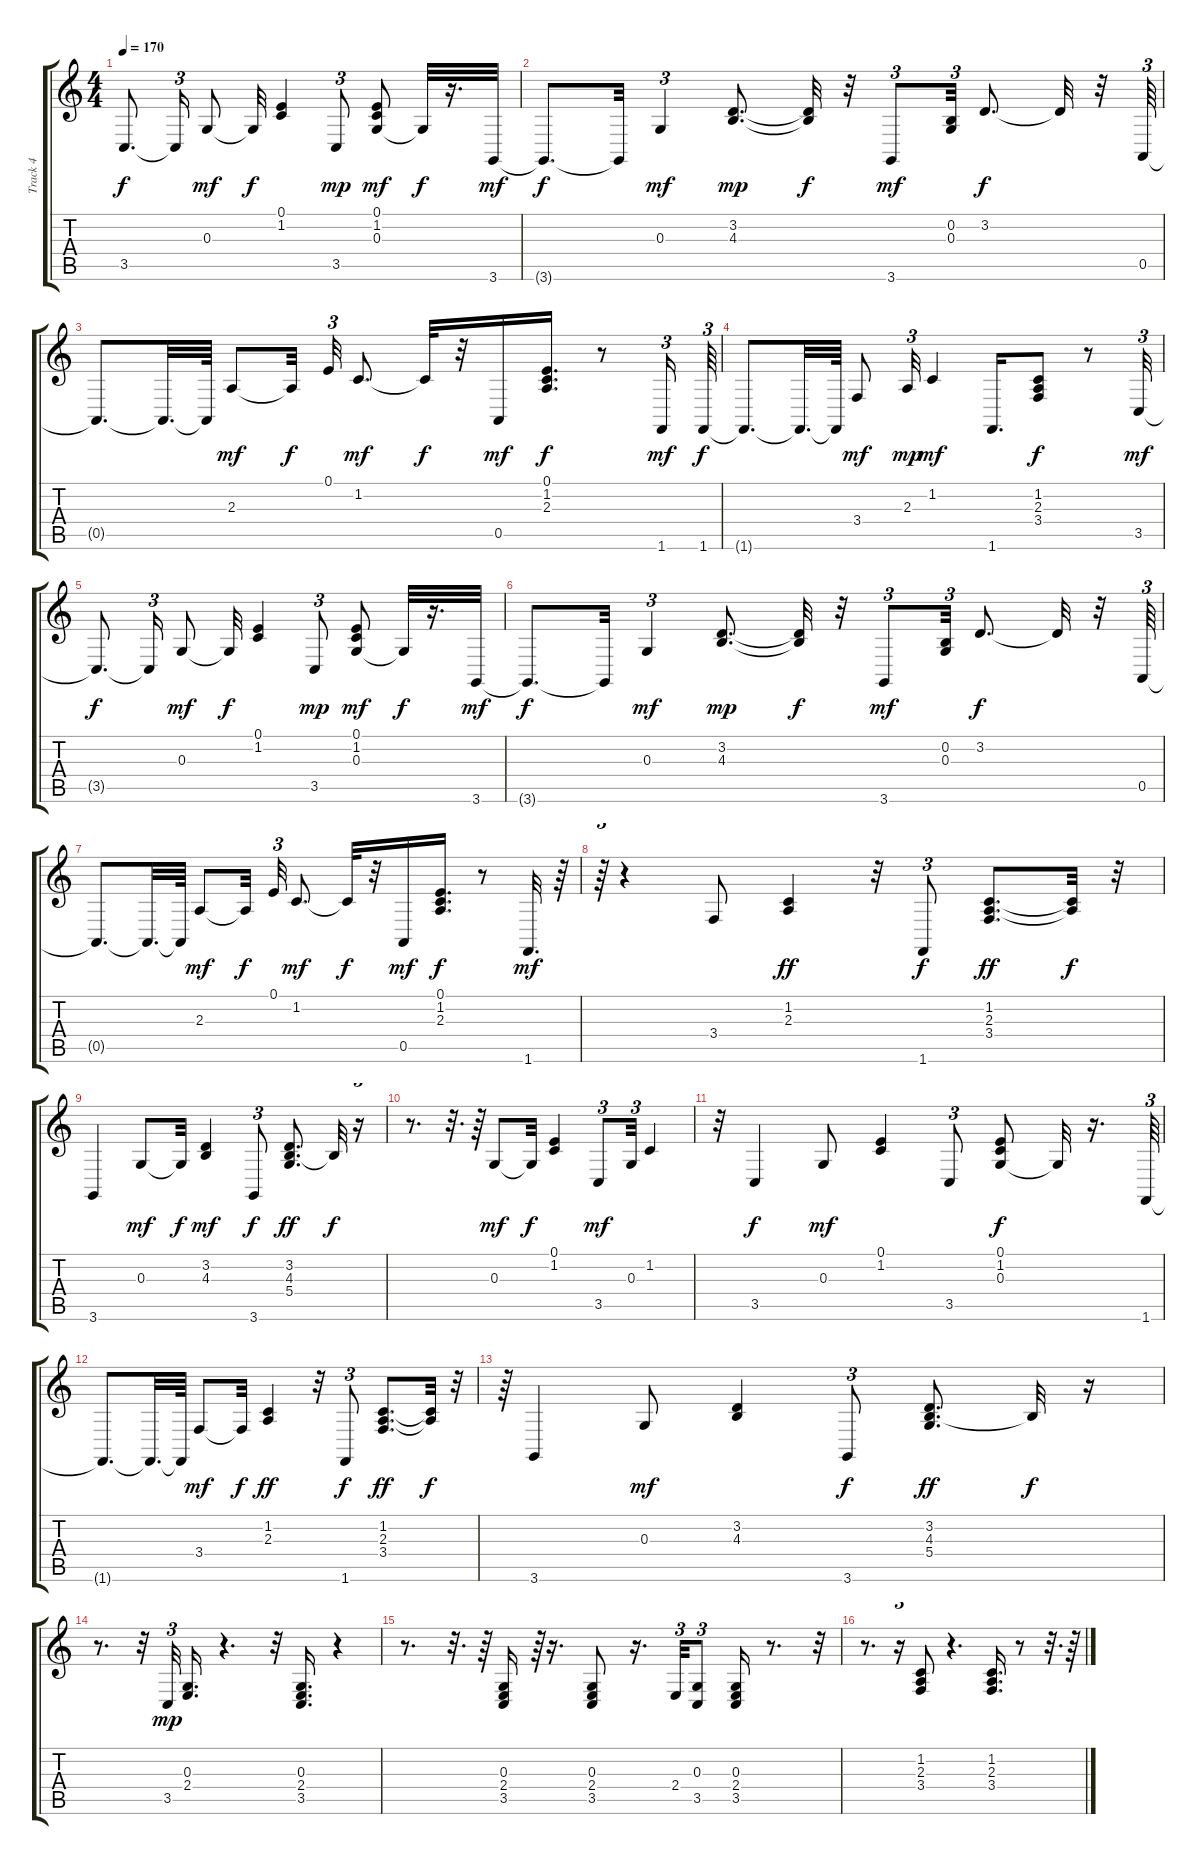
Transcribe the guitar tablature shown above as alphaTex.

\track ("Track 4" "Track 4") {instrument acousticgrandpiano}
\staff {score tabs}
\tuning (E4 B3 G3 D3 A2 E2) {hide}
\ts (4 4)
\tempo 170
\clef g2
\ks c
3.5{t}.8{d dy f} 3.5{t}.16{tu (3 2)} 0.3.8{dy mf} 0.3{t}.32{dy f} (0.1 1.2).4 3.5.8{tu (3 2) dy mp} (0.1 1.2 0.3).8{dy mf} 0.3{t}.32{dy f} r.16{d} 3.6.32{dy mf} |
3.6{t}.8{d dy f} 3.6{t}.32 0.3.4{tu (3 2) dy mf} (3.2 4.3).8{d dy mp} (3.2{t} 4.3{t}).32{dy f} r.32 3.6.8{tu (3 2) dy mf} (0.2 0.3).32{tu (3 2)} 3.2.8{d dy f} 3.2{t}.32 r.32 0.5.64{tu (3 2)} |
0.5{t}.8{d} 0.5{t}.32{d} 0.5{t}.64 2.3.8{dy mf} 2.3{t}.32{dy f} 0.1.32{tu (3 2)} 1.2.8{d dy mf} 1.2{t}.32{dy f} r.32 0.5.16{dy mf} (0.1 1.2 2.3).16{d dy f} r.8 1.6.16{tu (3 2) dy mf} 1.6.64{tu (3 2) dy f} |
1.6{t}.8{d} 1.6{t}.32{d} 1.6{t}.64 3.4.8{dy mf} 2.3.32{tu (3 2) dy mp} 1.2.4{dy mf} 1.6.16{d} (1.2 2.3 3.4).8{dy f} r.8 3.5.32{tu (3 2) dy mf} |
3.5{t}.8{d dy f} 3.5{t}.16{tu (3 2)} 0.3.8{dy mf} 0.3{t}.32{dy f} (0.1 1.2).4 3.5.8{tu (3 2) dy mp} (0.1 1.2 0.3).8{dy mf} 0.3{t}.32{dy f} r.16{d} 3.6.32{dy mf} |
3.6{t}.8{d dy f} 3.6{t}.32 0.3.4{tu (3 2) dy mf} (3.2 4.3).8{d dy mp} (3.2{t} 4.3{t}).32{dy f} r.32 3.6.8{tu (3 2) dy mf} (0.2 0.3).32{tu (3 2)} 3.2.8{d dy f} 3.2{t}.32 r.32 0.5.64{tu (3 2)} |
0.5{t}.8{d} 0.5{t}.32{d} 0.5{t}.64 2.3.8{dy mf} 2.3{t}.32{dy f} 0.1.32{tu (3 2)} 1.2.8{d dy mf} 1.2{t}.32{dy f} r.32 0.5.16{dy mf} (0.1 1.2 2.3).16{d dy f} r.8 1.6.32{d dy mf} r.64 |
r.64{tu (3 2)} r.4 3.4.8 (1.2 2.3).4{dy ff} r.32 1.6.8{tu (3 2) dy f} (1.2 2.3 3.4).8{d dy ff} (1.2{t} 2.3{t}).32{dy f} r.32 |
3.6.4 0.3.8{dy mf} 0.3{t}.32{dy f} (3.2 4.3).4{dy mf} 3.6.8{tu (3 2) dy f} (3.2 4.3 5.4).8{d dy ff} 4.3{t}.32{dy f} r.16{tu (3 2)} |
r.8{d} r.32{d} r.64 0.3.8{dy mf} 0.3{t}.32{dy f} (0.1 1.2).4 3.5.8{tu (3 2) dy mf} 0.3.32{tu (3 2)} 1.2.4 |
r.32 3.5.4{dy f} 0.3.8{dy mf} (0.1 1.2).4 3.5.8{tu (3 2)} (0.1 1.2 0.3).8{dy f} 0.3{t}.32 r.16{d} 1.6.64{tu (3 2)} |
1.6{t}.8{d} 1.6{t}.32{d} 1.6{t}.64 3.4.8{dy mf} 3.4{t}.32{dy f} (1.2 2.3).4{dy ff} r.32 1.6.8{tu (3 2) dy f} (1.2 2.3 3.4).8{d dy ff} (1.2{t} 2.3{t}).32{dy f} r.32{tu (3 2)} |
r.64{tu (3 2)} 3.6.4 0.3.8{dy mf} (3.2 4.3).4 3.6.8{tu (3 2) dy f} (3.2 4.3 5.4).8{d dy ff} 4.3{t}.32{dy f} r.16 |
r.8{d} r.32 3.5.32{tu (3 2) dy mp} (0.3 2.4).16{d} r.4{d} r.32 (0.3 2.4 3.5).16{d} r.4{tu (3 2)} |
r.8{d} r.32{d} r.64 (0.3 2.4 3.5).16 r.64{tu (3 2)} r.16{d} (0.3 2.4 3.5).8 r.16{d} 2.4.32{tu (3 2)} (0.3 3.5).8{tu (3 2)} (0.3 2.4 3.5).16 r.8{d} r.32{tu (3 2)} |
r.8{d} r.16{tu (3 2)} (1.2 2.3 3.4).8 r.4{d} (1.2 2.3 3.4).16{d} r.8 r.32{d} r.64
